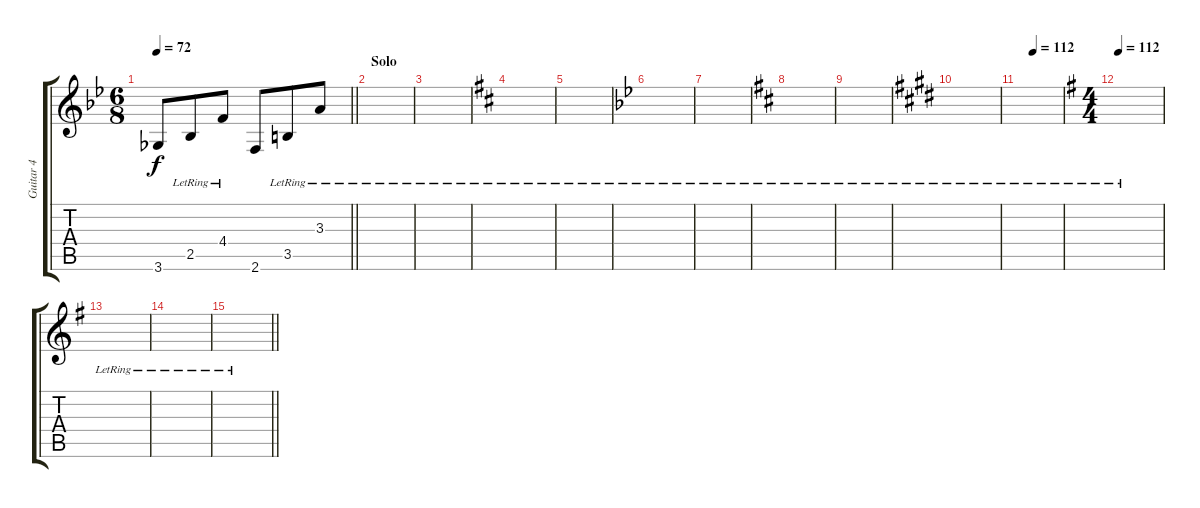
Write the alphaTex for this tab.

\track ("Guitar 4" "Guitar 4") {instrument acousticguitarsteel}
\staff {score tabs}
\tuning (Eb4 Bb3 Gb3 Db3 Ab2 Eb2) {hide}
\ts (6 8)
\tempo 72
\clef g2
\barLineRight lightlight
\ks bb
3.6.8{dy f} 2.5{lr}.8 4.4{lr}.8 2.6.8 3.5{lr}.8 3.3{lr}.8 |
\section ("" "Solo")
|
|
\ks d
|
|
\ks bb
|
|
\ks d
|
|
\ks e
|
\tempo (112 0.3333333333333333)
\ks c#minor
|
\ts (4 4)
\tempo 112
\ks g
|
|
|
\barLineRight lightlight
